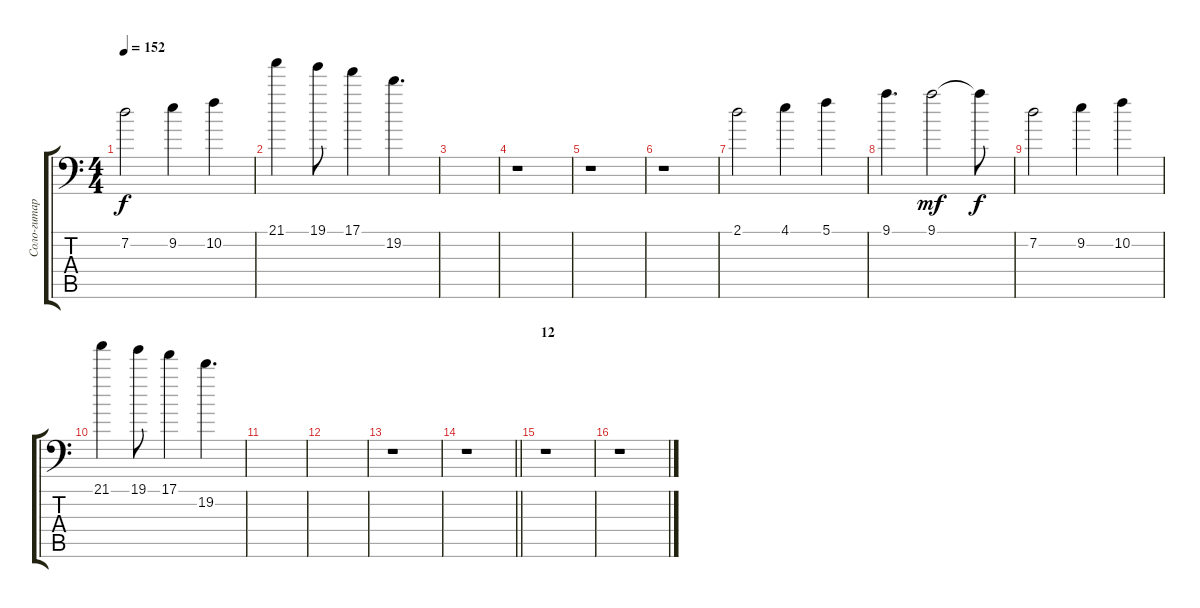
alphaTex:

\track ("Cоло-гитара" "Cоло-гитар") {instrument overdrivenguitar}
\staff {score tabs}
\tuning (C4 G3 Eb3 Bb2 F2 Bb1) {hide}
\ts (4 4)
\tempo 152
\clef f4
\ks c
7.2.2{dy f} 9.2.4 10.2.4 |
21.1.4 19.1.8 17.1.4 19.2.4{d} |
|
r.1 |
r.1 |
r.1 |
2.1.2 4.1.4 5.1.4 |
9.1.4{d} 9.1.2{dy mf} 9.1{t}.8{dy f} |
7.2.2 9.2.4 10.2.4 |
21.1.4 19.1.8 17.1.4 19.2.4{d} |
|
|
r.1 |
\barLineRight lightlight
r.1 |
\section ("" "12")
r.1 |
r.1
